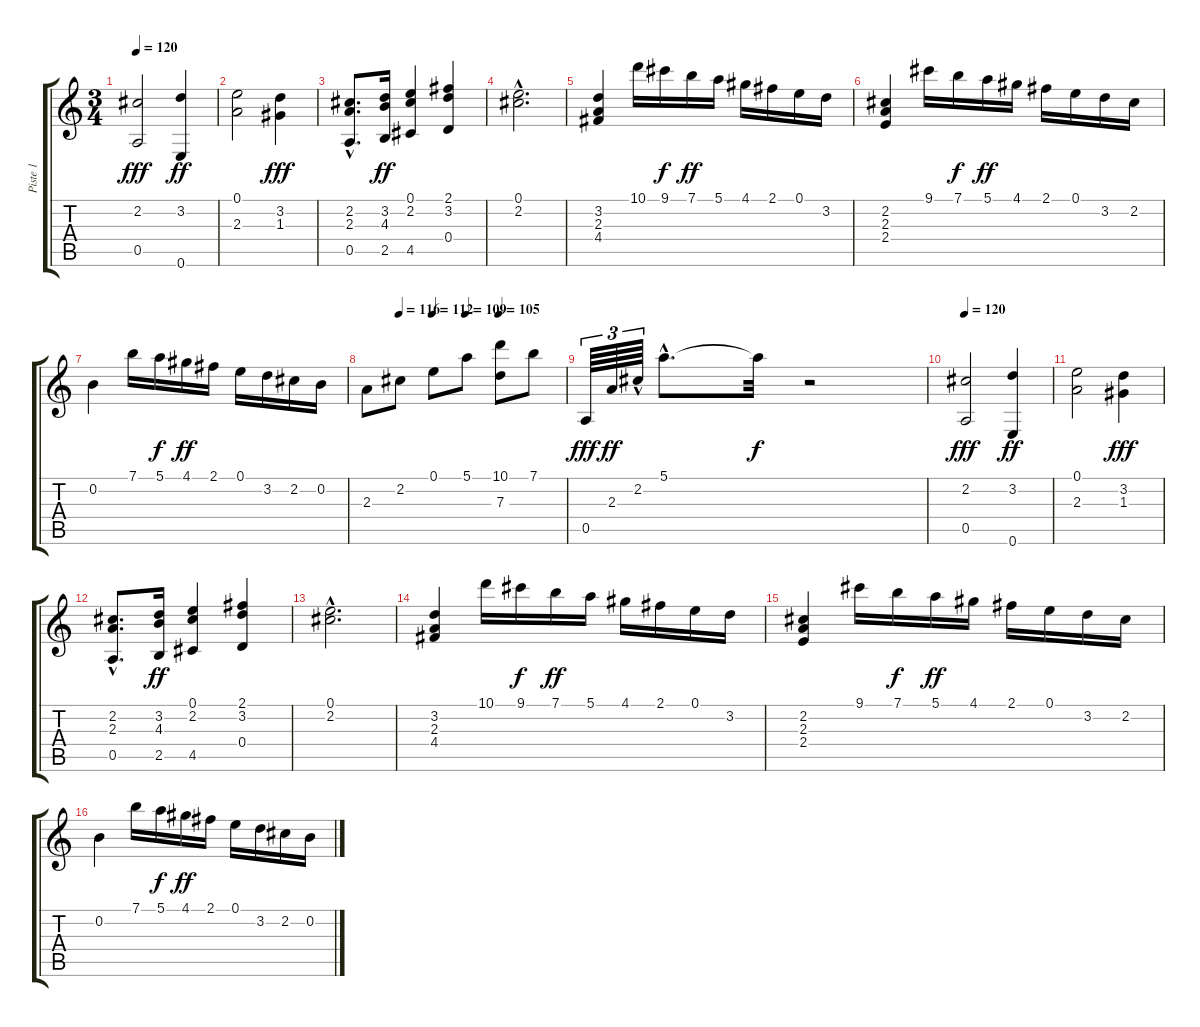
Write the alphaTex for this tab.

\track ("Piste 1" "Piste 1") {instrument acousticguitarnylon}
\staff {score tabs}
\tuning (E4 B3 G3 D3 A2 E2) {hide}
\ts (3 4)
\tempo 120
\clef g2
\ks c
(2.2 0.5).2{dy fff instrument acousticguitarnylon} (3.2 0.6).4{dy ff} |
(0.1 2.3).2 (3.2 1.3).4{dy fff} |
(2.2{hac} 2.3{hac} 0.5{hac}).8{d} (3.2 4.3 2.5).16{dy ff} (0.1 2.2 4.5).4 (2.1 3.2 0.4).4 |
(0.1{hac} 2.2{hac}).2{d} |
(3.2 2.3 4.4).4 10.1.16 9.1.16{dy f} 7.1.16{dy ff} 5.1.16 4.1.16 2.1.16 0.1.16 3.2.16 |
(2.2 2.3 2.4).4 9.1.16 7.1.16{dy f} 5.1.16{dy ff} 4.1.16 2.1.16 0.1.16 3.2.16 2.2.16 |
0.2.4 7.1.16 5.1.16{dy f} 4.1.16{dy ff} 2.1.16 0.1.16 3.2.16 2.2.16 0.2.16 |
\tempo (116 0.16666666666666666)
\tempo (112 0.3333333333333333)
\tempo (109 0.5)
\tempo (105 0.6666666666666666)
2.3.8 2.2.8 0.1.8 5.1.8 (10.1 7.3).8 7.1.8 |
0.5.64{tu (3 2) dy fff} 2.3.64{tu (3 2) dy ff} 2.2{hac}.64{tu (3 2)} 5.1{hac}.8{d} 5.1{t}.32{dy f} r.2 |
\tempo 120
(2.2 0.5).2{dy fff} (3.2 0.6).4{dy ff} |
(0.1 2.3).2 (3.2 1.3).4{dy fff} |
(2.2{hac} 2.3{hac} 0.5{hac}).8{d} (3.2 4.3 2.5).16{dy ff} (0.1 2.2 4.5).4 (2.1 3.2 0.4).4 |
(0.1{hac} 2.2{hac}).2{d} |
(3.2 2.3 4.4).4 10.1.16 9.1.16{dy f} 7.1.16{dy ff} 5.1.16 4.1.16 2.1.16 0.1.16 3.2.16 |
(2.2 2.3 2.4).4 9.1.16 7.1.16{dy f} 5.1.16{dy ff} 4.1.16 2.1.16 0.1.16 3.2.16 2.2.16 |
0.2.4 7.1.16 5.1.16{dy f} 4.1.16{dy ff} 2.1.16 0.1.16 3.2.16 2.2.16 0.2.16
